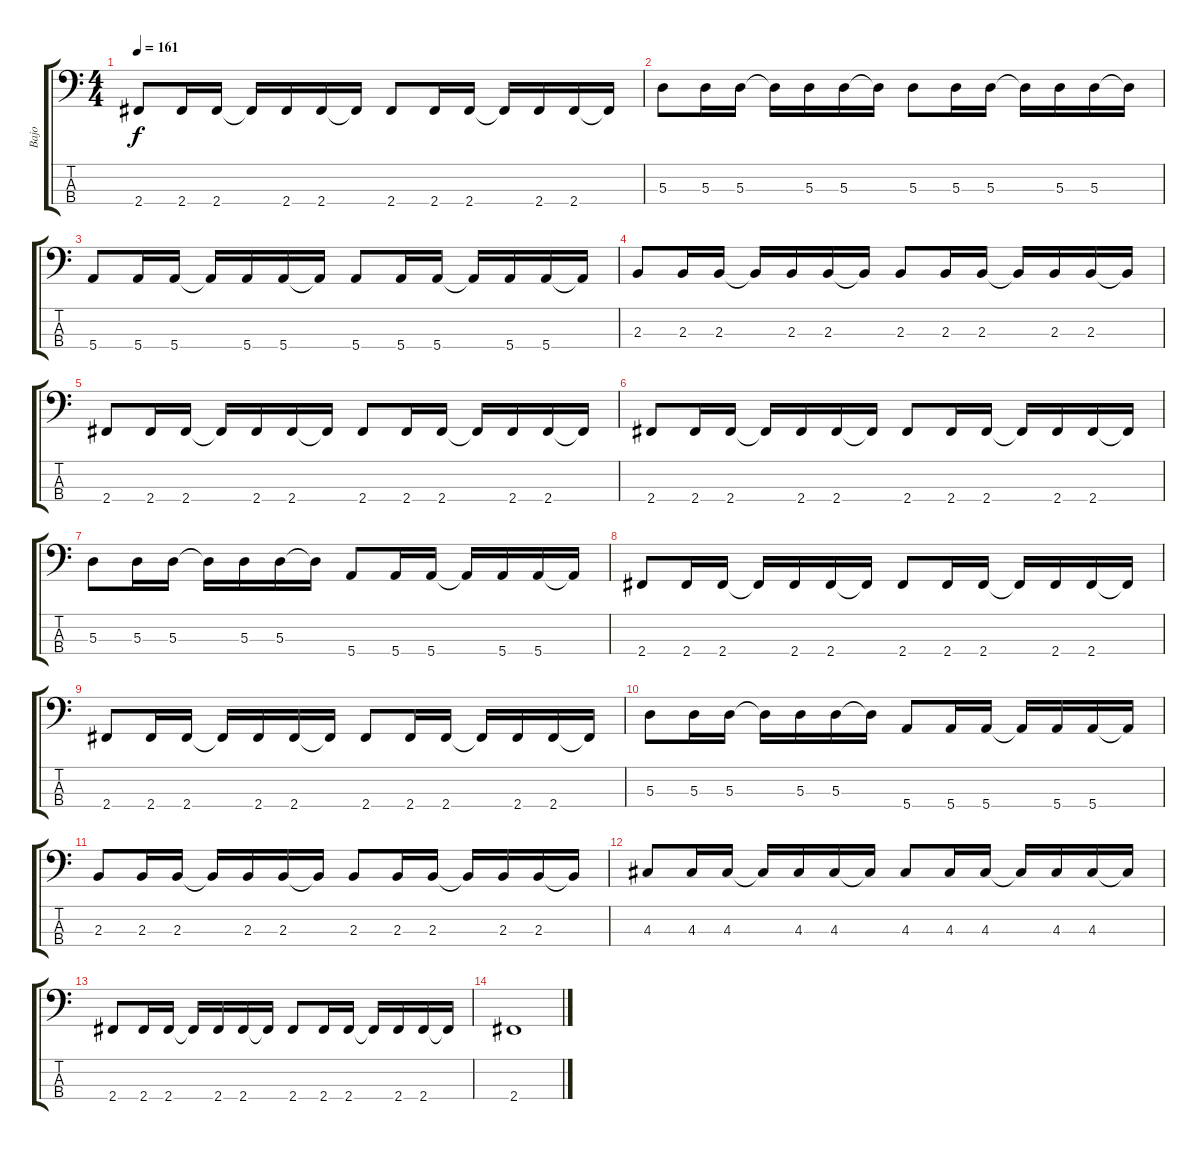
\track ("Bajo" "Bajo") {instrument electricbassfinger}
\staff {score tabs}
\tuning (G2 D2 A1 E1) {hide}
\ts (4 4)
\tempo 161
\clef f4
\ks c
2.4.8{dy f} 2.4.16 2.4.16 2.4{t}.16 2.4.16 2.4.16 2.4{t}.16 2.4.8 2.4.16 2.4.16 2.4{t}.16 2.4.16 2.4.16 2.4{t}.16 |
5.3.8 5.3.16 5.3.16 5.3{t}.16 5.3.16 5.3.16 5.3{t}.16 5.3.8 5.3.16 5.3.16 5.3{t}.16 5.3.16 5.3.16 5.3{t}.16 |
5.4.8 5.4.16 5.4.16 5.4{t}.16 5.4.16 5.4.16 5.4{t}.16 5.4.8 5.4.16 5.4.16 5.4{t}.16 5.4.16 5.4.16 5.4{t}.16 |
2.3.8 2.3.16 2.3.16 2.3{t}.16 2.3.16 2.3.16 2.3{t}.16 2.3.8 2.3.16 2.3.16 2.3{t}.16 2.3.16 2.3.16 2.3{t}.16 |
2.4.8 2.4.16 2.4.16 2.4{t}.16 2.4.16 2.4.16 2.4{t}.16 2.4.8 2.4.16 2.4.16 2.4{t}.16 2.4.16 2.4.16 2.4{t}.16 |
2.4.8 2.4.16 2.4.16 2.4{t}.16 2.4.16 2.4.16 2.4{t}.16 2.4.8 2.4.16 2.4.16 2.4{t}.16 2.4.16 2.4.16 2.4{t}.16 |
5.3.8 5.3.16 5.3.16 5.3{t}.16 5.3.16 5.3.16 5.3{t}.16 5.4.8 5.4.16 5.4.16 5.4{t}.16 5.4.16 5.4.16 5.4{t}.16 |
2.4.8 2.4.16 2.4.16 2.4{t}.16 2.4.16 2.4.16 2.4{t}.16 2.4.8 2.4.16 2.4.16 2.4{t}.16 2.4.16 2.4.16 2.4{t}.16 |
2.4.8 2.4.16 2.4.16 2.4{t}.16 2.4.16 2.4.16 2.4{t}.16 2.4.8 2.4.16 2.4.16 2.4{t}.16 2.4.16 2.4.16 2.4{t}.16 |
5.3.8 5.3.16 5.3.16 5.3{t}.16 5.3.16 5.3.16 5.3{t}.16 5.4.8 5.4.16 5.4.16 5.4{t}.16 5.4.16 5.4.16 5.4{t}.16 |
2.3.8 2.3.16 2.3.16 2.3{t}.16 2.3.16 2.3.16 2.3{t}.16 2.3.8 2.3.16 2.3.16 2.3{t}.16 2.3.16 2.3.16 2.3{t}.16 |
4.3.8 4.3.16 4.3.16 4.3{t}.16 4.3.16 4.3.16 4.3{t}.16 4.3.8 4.3.16 4.3.16 4.3{t}.16 4.3.16 4.3.16 4.3{t}.16 |
2.4.8 2.4.16 2.4.16 2.4{t}.16 2.4.16 2.4.16 2.4{t}.16 2.4.8 2.4.16 2.4.16 2.4{t}.16 2.4.16 2.4.16 2.4{t}.16 |
2.4.1
